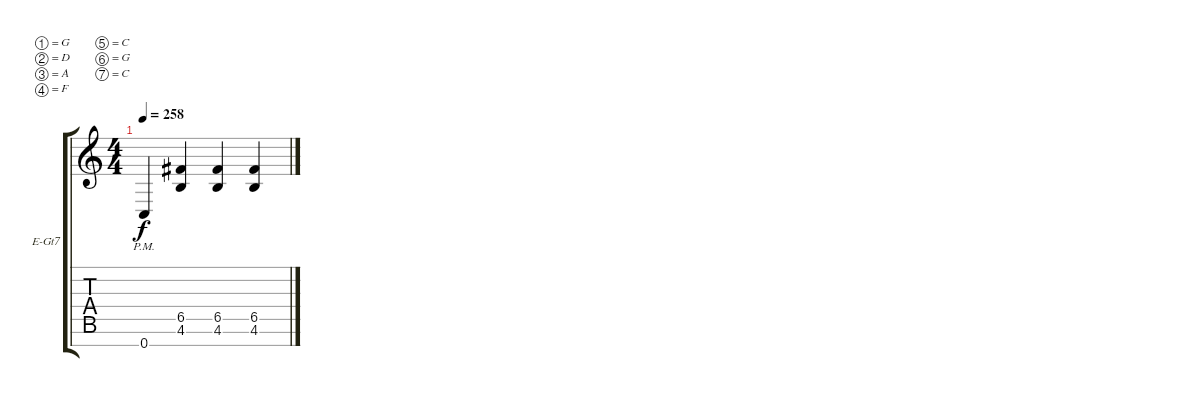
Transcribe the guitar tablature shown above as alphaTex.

\defaultSystemsLayout 4
\bracketExtendMode groupsimilarinstruments
\firstSystemTrackNameOrientation horizontal
\otherSystemsTrackNameOrientation horizontal
\track ("Electric Guitar" "E-Gt7") {instrument distortionguitar}
\staff {score tabs}
\tuning (G4 D4 A3 F3 C3 G2 C2)
\ts (4 4)
\tempo 258
\clef g2
\ks c
0.7{pm}.4{dy f} (4.6 6.5).4 (6.5 4.6).4 (4.6 6.5).4
